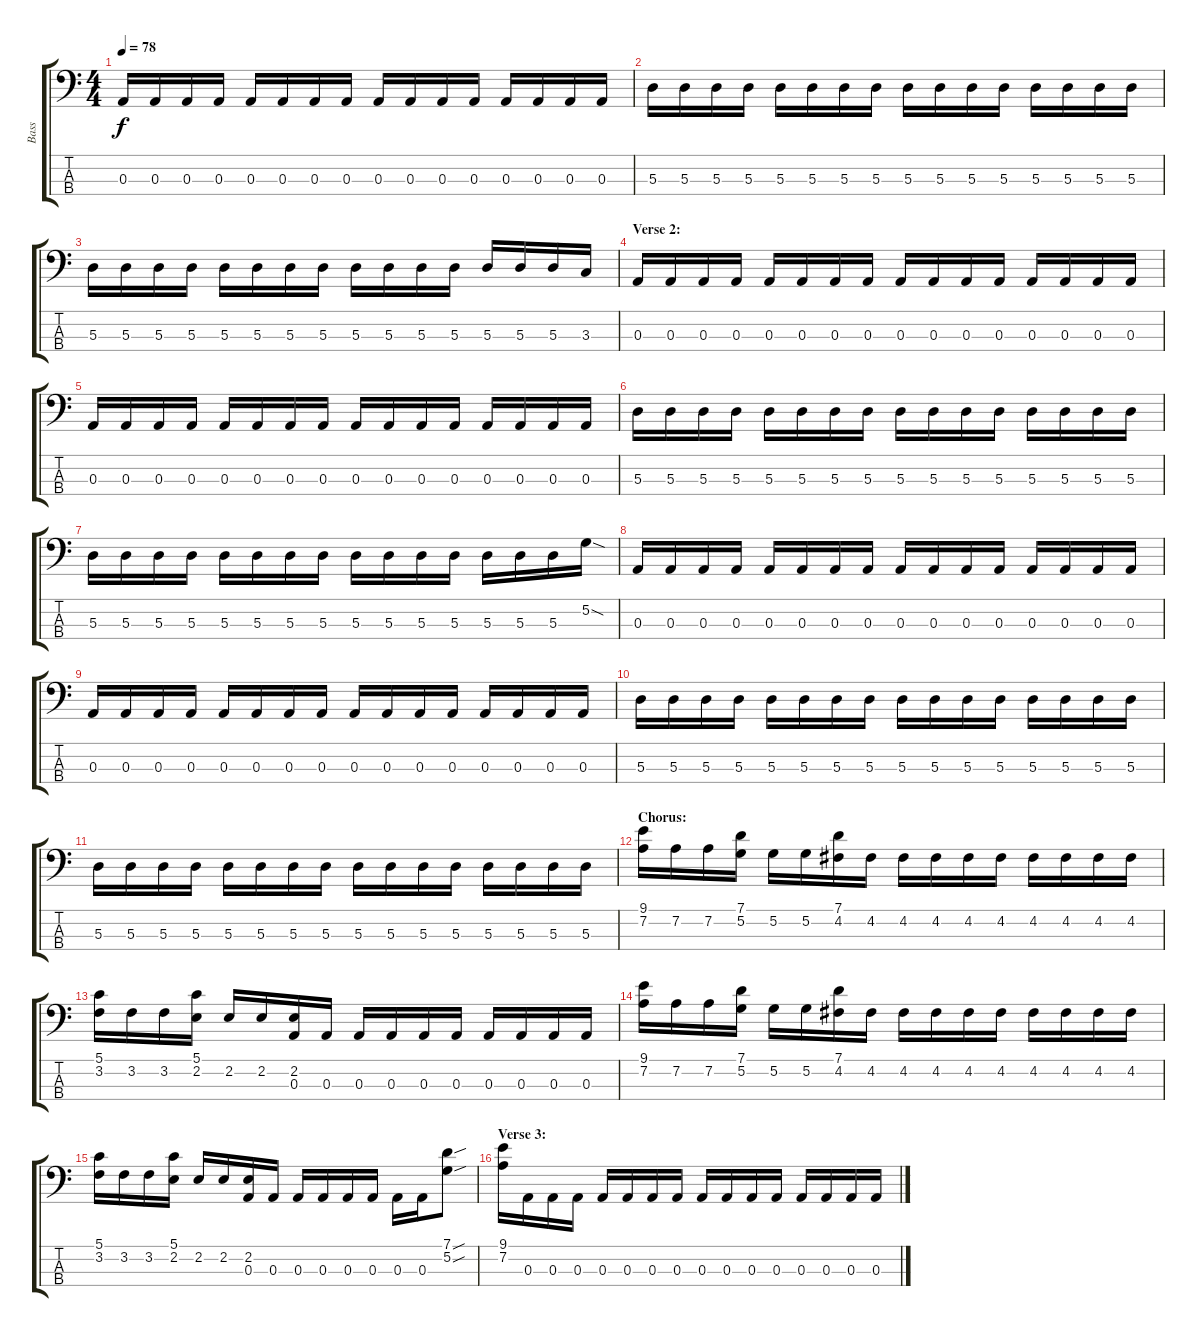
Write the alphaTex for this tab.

\track ("Bass" "Bass") {instrument fretlessbass}
\staff {score tabs}
\tuning (G2 D2 A1 E1) {hide}
\ts (4 4)
\tempo 78
\clef f4
\ks c
0.3.16{dy f} 0.3.16 0.3.16 0.3.16 0.3.16 0.3.16 0.3.16 0.3.16 0.3.16 0.3.16 0.3.16 0.3.16 0.3.16 0.3.16 0.3.16 0.3.16 |
5.3.16 5.3.16 5.3.16 5.3.16 5.3.16 5.3.16 5.3.16 5.3.16 5.3.16 5.3.16 5.3.16 5.3.16 5.3.16 5.3.16 5.3.16 5.3.16 |
5.3.16 5.3.16 5.3.16 5.3.16 5.3.16 5.3.16 5.3.16 5.3.16 5.3.16 5.3.16 5.3.16 5.3.16 5.3.16 5.3.16 5.3.16 3.3.16 |
\section ("" "Verse 2:")
0.3.16 0.3.16 0.3.16 0.3.16 0.3.16 0.3.16 0.3.16 0.3.16 0.3.16 0.3.16 0.3.16 0.3.16 0.3.16 0.3.16 0.3.16 0.3.16 |
0.3.16 0.3.16 0.3.16 0.3.16 0.3.16 0.3.16 0.3.16 0.3.16 0.3.16 0.3.16 0.3.16 0.3.16 0.3.16 0.3.16 0.3.16 0.3.16 |
5.3.16 5.3.16 5.3.16 5.3.16 5.3.16 5.3.16 5.3.16 5.3.16 5.3.16 5.3.16 5.3.16 5.3.16 5.3.16 5.3.16 5.3.16 5.3.16 |
5.3.16 5.3.16 5.3.16 5.3.16 5.3.16 5.3.16 5.3.16 5.3.16 5.3.16 5.3.16 5.3.16 5.3.16 5.3.16 5.3.16 5.3.16 5.2{sod}.16 |
0.3.16 0.3.16 0.3.16 0.3.16 0.3.16 0.3.16 0.3.16 0.3.16 0.3.16 0.3.16 0.3.16 0.3.16 0.3.16 0.3.16 0.3.16 0.3.16 |
0.3.16 0.3.16 0.3.16 0.3.16 0.3.16 0.3.16 0.3.16 0.3.16 0.3.16 0.3.16 0.3.16 0.3.16 0.3.16 0.3.16 0.3.16 0.3.16 |
5.3.16 5.3.16 5.3.16 5.3.16 5.3.16 5.3.16 5.3.16 5.3.16 5.3.16 5.3.16 5.3.16 5.3.16 5.3.16 5.3.16 5.3.16 5.3.16 |
5.3.16 5.3.16 5.3.16 5.3.16 5.3.16 5.3.16 5.3.16 5.3.16 5.3.16 5.3.16 5.3.16 5.3.16 5.3.16 5.3.16 5.3.16 5.3.16 |
\section ("" "Chorus:")
(9.1 7.2).16 7.2.16 7.2.16 (7.1 5.2).16 5.2.16 5.2.16 (7.1 4.2).16 4.2.16 4.2.16 4.2.16 4.2.16 4.2.16 4.2.16 4.2.16 4.2.16 4.2.16 |
(5.1 3.2).16 3.2.16 3.2.16 (5.1 2.2).16 2.2.16 2.2.16 (2.2 0.3).16 0.3.16 0.3.16 0.3.16 0.3.16 0.3.16 0.3.16 0.3.16 0.3.16 0.3.16 |
(9.1 7.2).16 7.2.16 7.2.16 (7.1 5.2).16 5.2.16 5.2.16 (7.1 4.2).16 4.2.16 4.2.16 4.2.16 4.2.16 4.2.16 4.2.16 4.2.16 4.2.16 4.2.16 |
(5.1 3.2).16 3.2.16 3.2.16 (5.1 2.2).16 2.2.16 2.2.16 (2.2 0.3).16 0.3.16 0.3.16 0.3.16 0.3.16 0.3.16 0.3.16 0.3.16 (7.1{sou} 5.2{sou}).8 |
\section ("" "Verse 3:")
(9.1 7.2).16 0.3.16 0.3.16 0.3.16 0.3.16 0.3.16 0.3.16 0.3.16 0.3.16 0.3.16 0.3.16 0.3.16 0.3.16 0.3.16 0.3.16 0.3.16
